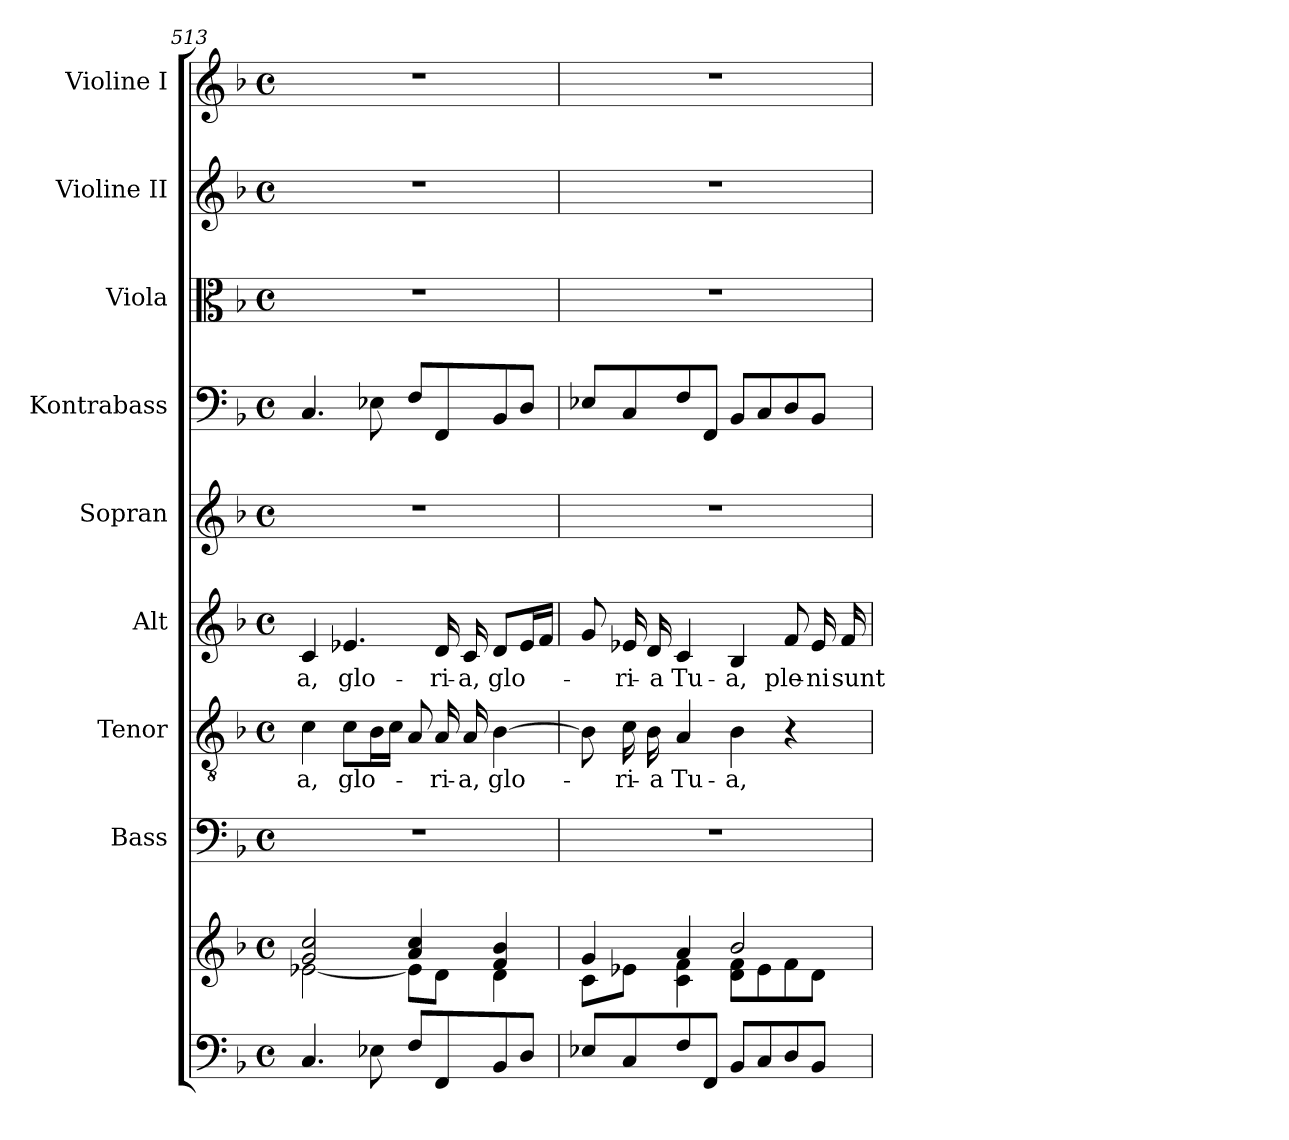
**kern	**kern	**kern	**kern	**text	**kern	**text	**kern	**kern	**kern	**kern	**kern
*part9	*part9	*part8	*part7	*part7	*part6	*part6	*part5	*part4	*part3	*part2	*part1
*staff10	*staff9	*staff8	*staff7	*staff7	*staff6	*staff6	*staff5	*staff4	*staff3	*staff2	*staff1
*	*	*I"Bass	*I"Tenor	*	*I"Alt	*	*I"Sopran	*I"Kontrabass	*I"Viola	*I"Violine II	*I"Violine I
*	*	*I'B.	*I'T.	*	*I'A.	*	*I'S.	*I'Kb.	*I'Vla.	*I'Vl. II	*I'Vl. I
!!LO:LB:g=z
*clefF4	*clefG2	*clefF4	*clefGv2	*	*clefG2	*	*clefG2	*clefF4	*clefC3	*clefG2	*clefG2
*	*	*	*	*	*	*	*	*ITrd7c12	*	*	*
*k[b-]	*k[b-]	*k[b-]	*k[b-]	*	*k[b-]	*	*k[b-]	*k[b-]	*k[b-]	*k[b-]	*k[b-]
*F:	*F:	*F:	*F:	*	*F:	*	*F:	*F:	*F:	*F:	*F:
*M4/4	*M4/4	*M4/4	*M4/4	*	*M4/4	*	*M4/4	*M4/4	*M4/4	*M4/4	*M4/4
*met(c)	*met(c)	*met(c)	*met(c)	*	*met(c)	*	*met(c)	*met(c)	*met(c)	*met(c)	*met(c)
=513	=513	=513	=513	=513	=513	=513	=513	=513	=513	=513	=513
*	*^	*	*	*	*	*	*	*	*	*	*
!	!	!	!	!	!LO:LY:b	!	!LO:LY:b	!	!	!	!	!
4.C/	2g/ 2cc/	[<2e-X\	1r	4c\	-a,	4c/	-a,	1r	4.CC/	1r	1r	1r
!	!	!	!	!	!LO:LY:b	!	!LO:LY:b	!	!	!	!	!
.	.	.	.	8c\L	glo-	4.e-X/	glo-	.	.	.	.	.
8E-X\	.	.	.	16B-\L	.	.	.	.	8EE-X\	.	.	.
.	.	.	.	16c\JJ	.	.	.	.	.	.	.	.
8F/L	4a/ 4cc/	8e-\L]	.	8A/	.	.	.	.	8FF/L	.	.	.
!	!	!	!	!	!LO:LY:b	!	!LO:LY:b	!	!	!	!	!
8FF/	.	8d\J	.	16A/	-ri-	16d/	-ri-	.	8FFF/	.	.	.
!	!	!	!	!	!LO:LY:b	!	!LO:LY:b	!	!	!	!	!
.	.	.	.	16A/	-a,	16c/	-a,	.	.	.	.	.
!	!	!	!	!	!LO:LY:b	!	!LO:LY:b	!	!	!	!	!
8BB-/	4f/ 4b-/	4d\	.	[4B-\	glo-	8d/L	glo-	.	8BBB-/	.	.	.
8D/J	.	.	.	.	.	16e-/L	.	.	8DD/J	.	.	.
.	.	.	.	.	.	16f/JJ	.	.	.	.	.	.
=514	=514	=514	=514	=514	=514	=514	=514	=514	=514	=514	=514	=514
8E-X/L	4g/	8c\L	1r	8B-\]	.	8g/	.	1r	8EE-X/L	1r	1r	1r
!	!	!	!	!	!LO:LY:b	!	!LO:LY:b	!	!	!	!	!
8C/	.	8e-X\J	.	16c\	-ri-	16e-X/	-ri-	.	8CC/	.	.	.
!	!	!	!	!	!LO:LY:b	!	!LO:LY:b	!	!	!	!	!
.	.	.	.	16B-\	-a	16d/	-a	.	.	.	.	.
!	!	!	!	!	!LO:LY:b	!	!LO:LY:b	!	!	!	!	!
8F/	4a/	4c\ 4f\	.	4A/	Tu-	4c/	Tu-	.	8FF/	.	.	.
8FF/J	.	.	.	.	.	.	.	.	8FFF/J	.	.	.
!	!	!	!	!	!LO:LY:b	!	!LO:LY:b	!	!	!	!	!
8BB-/L	2b-/	8d\ 8f\L	.	4B-\	-a,	4B-/	-a,	.	8BBB-/L	.	.	.
8C/	.	8e-\	.	.	.	.	.	.	8CC/	.	.	.
!	!	!	!	!	!	!	!LO:LY:b	!	!	!	!	!
8D/	.	8f\	.	4r	.	8f/	ple-	.	8DD/	.	.	.
!	!	!	!	!	!	!	!LO:LY:b	!	!	!	!	!
8BB-/J	.	8d\J	.	.	.	16e-/	-ni	.	8BBB-/J	.	.	.
!	!	!	!	!	!	!	!LO:LY:b	!	!	!	!	!
.	.	.	.	.	.	16f/	sunt	.	.	.	.	.
*	*v	*v	*	*	*	*	*	*	*	*	*	*
=	=	=	=	=	=	=	=	=	=	=	=
*-	*-	*-	*-	*-	*-	*-	*-	*-	*-	*-	*-
